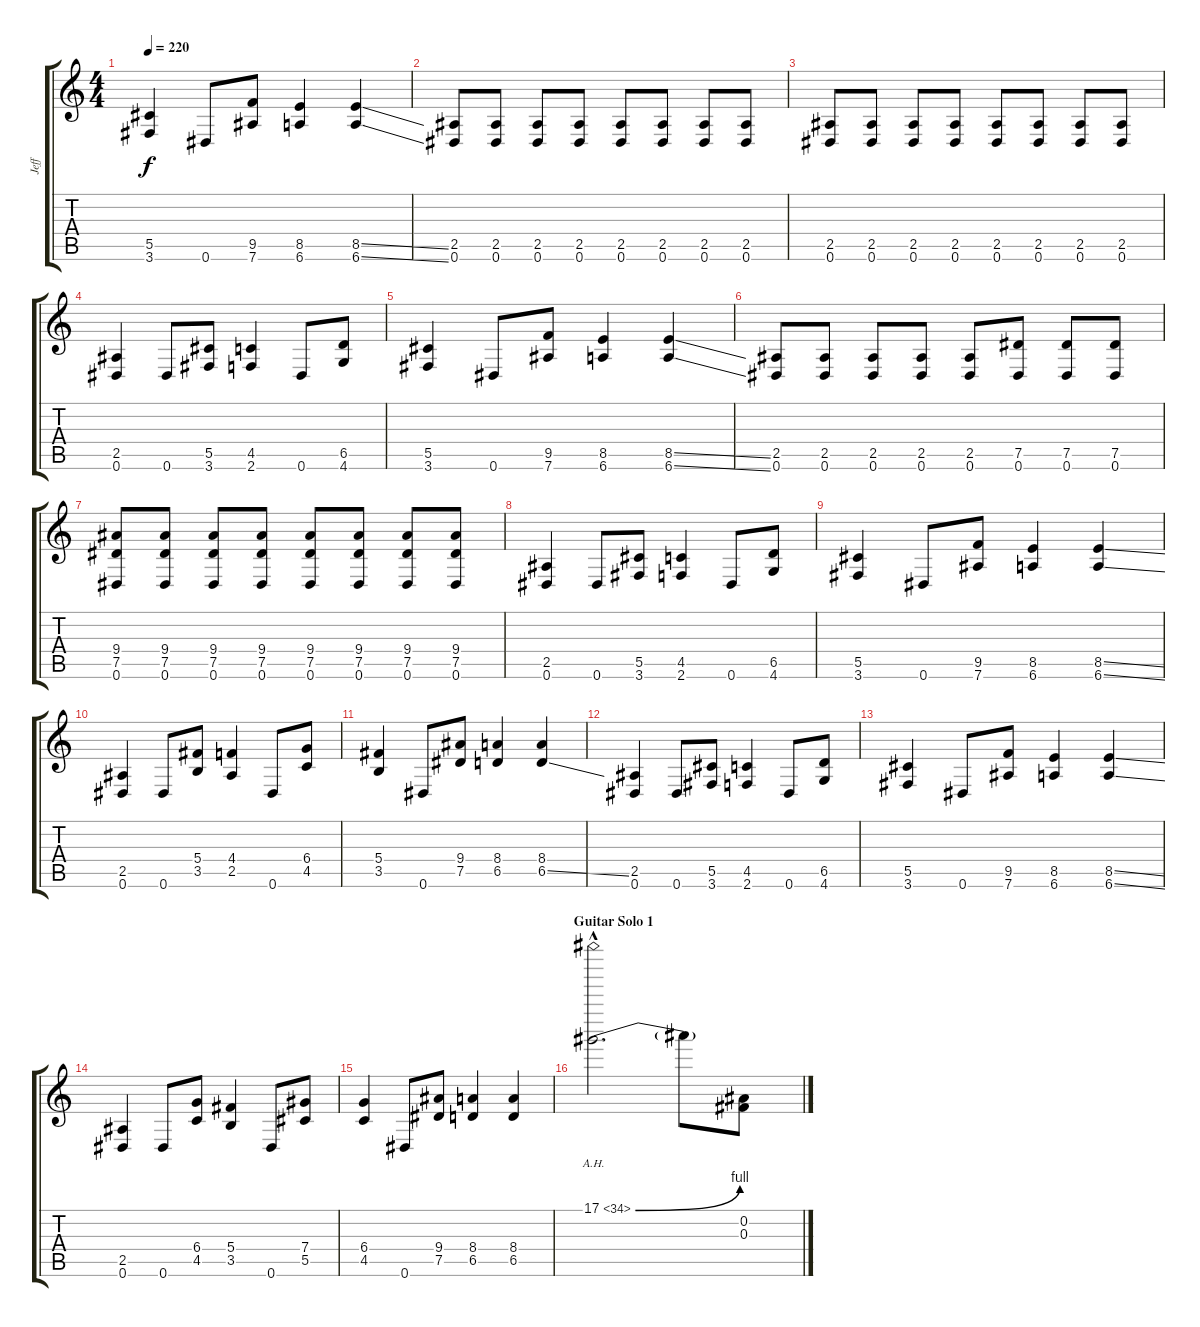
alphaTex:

\track ("Jeff" "Jeff") {instrument distortionguitar}
\staff {score tabs}
\tuning (Eb4 Bb3 Gb3 Db3 Ab2 Eb2) {hide}
\ts (4 4)
\tempo 220
\clef g2
\ks c
(5.5 3.6).4{dy f} 0.6.8 (9.5 7.6).8 (8.5 6.6).4 (8.5{ss} 6.6{ss}).4 |
(2.5 0.6).8 (2.5 0.6).8 (2.5 0.6).8 (2.5 0.6).8 (2.5 0.6).8 (2.5 0.6).8 (2.5 0.6).8 (2.5 0.6).8 |
(2.5 0.6).8 (2.5 0.6).8 (2.5 0.6).8 (2.5 0.6).8 (2.5 0.6).8 (2.5 0.6).8 (2.5 0.6).8 (2.5 0.6).8 |
(2.5 0.6).4 0.6.8 (5.5 3.6).8 (4.5 2.6).4 0.6.8 (6.5 4.6).8 |
(5.5 3.6).4 0.6.8 (9.5 7.6).8 (8.5 6.6).4 (8.5{ss} 6.6{ss}).4 |
(2.5 0.6).8 (2.5 0.6).8 (2.5 0.6).8 (2.5 0.6).8 (2.5 0.6).8 (7.5 0.6).8 (7.5 0.6).8 (7.5 0.6).8 |
(9.4 7.5 0.6).8 (9.4 7.5 0.6).8 (9.4 7.5 0.6).8 (9.4 7.5 0.6).8 (9.4 7.5 0.6).8 (9.4 7.5 0.6).8 (9.4 7.5 0.6).8 (9.4 7.5 0.6).8 |
(2.5 0.6).4 0.6.8 (5.5 3.6).8 (4.5 2.6).4 0.6.8 (6.5 4.6).8 |
(5.5 3.6).4 0.6.8 (9.5 7.6).8 (8.5 6.6).4 (8.5{ss} 6.6{ss}).4 |
(2.5 0.6).4 0.6.8 (5.4 3.5).8 (4.4 2.5).4 0.6.8 (6.4 4.5).8 |
(5.4 3.5).4 0.6.8 (9.4 7.5).8 (8.4 6.5).4 (8.4 6.5{ss}).4 |
(2.5 0.6).4 0.6.8 (5.5 3.6).8 (4.5 2.6).4 0.6.8 (6.5 4.6).8 |
(5.5 3.6).4 0.6.8 (9.5 7.6).8 (8.5 6.6).4 (8.5{ss} 6.6{ss}).4 |
(2.5 0.6).4 0.6.8 (6.4 4.5).8 (5.4 3.5).4 0.6.8 (7.4 5.5).8 |
(6.4 4.5).4 0.6.8 (9.4 7.5).8 (8.4 6.5).4 (8.4 6.5).4 |
\section ("" "Guitar Solo 1")
17.1{be (bend 0 0 60 4) ah 17 hac}.2{d} 17.1{t}.8 (0.2 0.3).8
